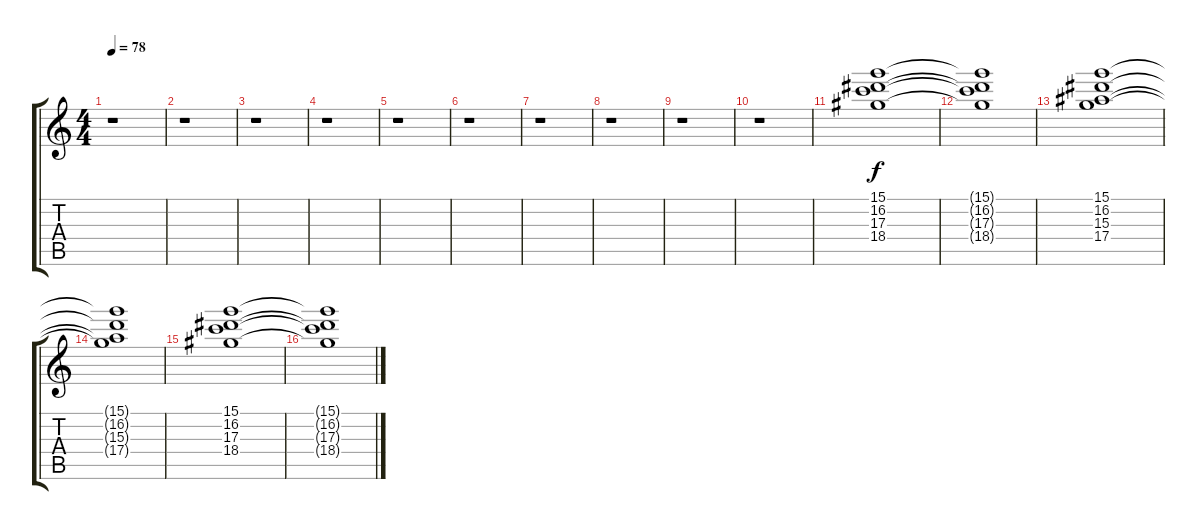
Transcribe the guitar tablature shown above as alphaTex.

\track "" {instrument electricguitarclean}
\staff {score tabs}
\tuning (E4 B3 G3 D3 A2 E2) {hide}
\ts (4 4)
\tempo 78
\clef g2
\ks c
r.1{dy f} |
r.1 |
r.1 |
r.1 |
r.1 |
r.1 |
r.1 |
r.1 |
r.1 |
r.1 |
(15.1 16.2 17.3 18.4).1 |
(15.1{t} 16.2{t} 17.3{t} 18.4{t}).1 |
(15.1 16.2 15.3 17.4).1 |
(15.1{t} 16.2{t} 15.3{t} 17.4{t}).1 |
(15.1 16.2 17.3 18.4).1 |
(15.1{t} 16.2{t} 17.3{t} 18.4{t}).1
